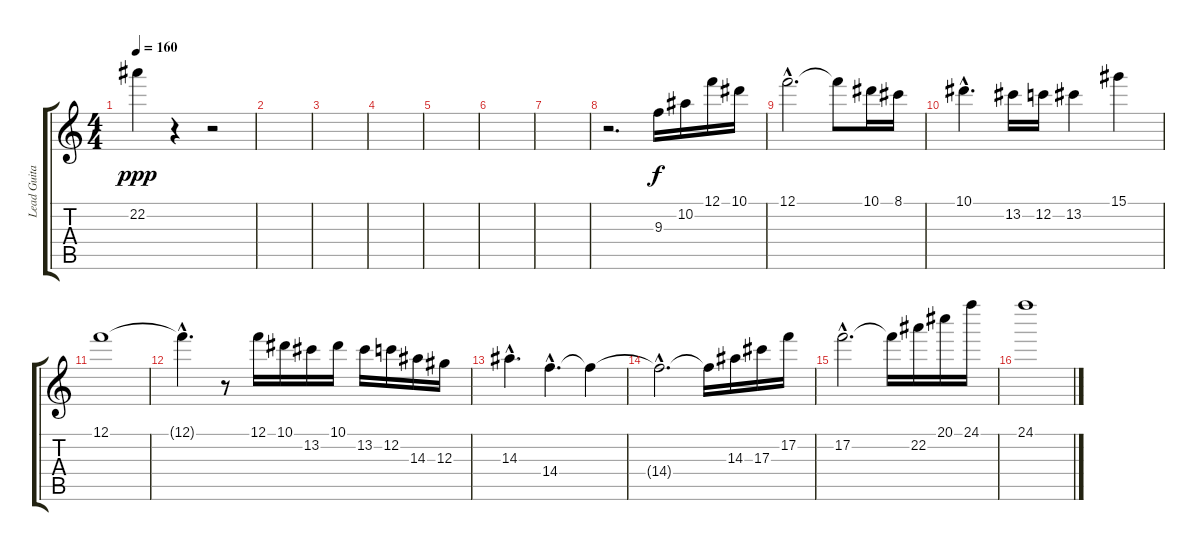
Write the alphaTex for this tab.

\track ("Lead Guitar 1" "Lead Guita") {instrument overdrivenguitar}
\staff {score tabs}
\tuning (F4 C4 Ab3 Eb3 Bb2 F2) {hide}
\ts (4 4)
\section ("" "")
\tempo 160
\clef g2
\ks c
22.2.4{dy ppp} r.4 r.2 |
|
|
|
|
|
|
r.2{d} 9.3.16{dy f} 10.2.16 12.1.16 10.1.16 |
\section ("" "")
12.1{hac}.2{d} 12.1{t}.8 10.1.16 8.1.16 |
10.1{hac}.4{d} 13.2.16 12.2.16 13.2.4 15.1.4 |
12.1.1 |
12.1{hac t}.4{d} r.8 12.1.16 10.1.16 13.2.16 10.1.16 13.2.16 12.2.16 14.3.16 12.3.16 |
14.3{hac}.4{d} 14.4{hac}.4{d} 14.4{t}.4 |
14.4{hac t}.2{d} 14.4{t}.16 14.3.16 17.3.16 17.2.16 |
17.2{hac}.2{d} 17.2{t}.16 22.2.16 20.1.16 24.1.16 |
24.1.1
